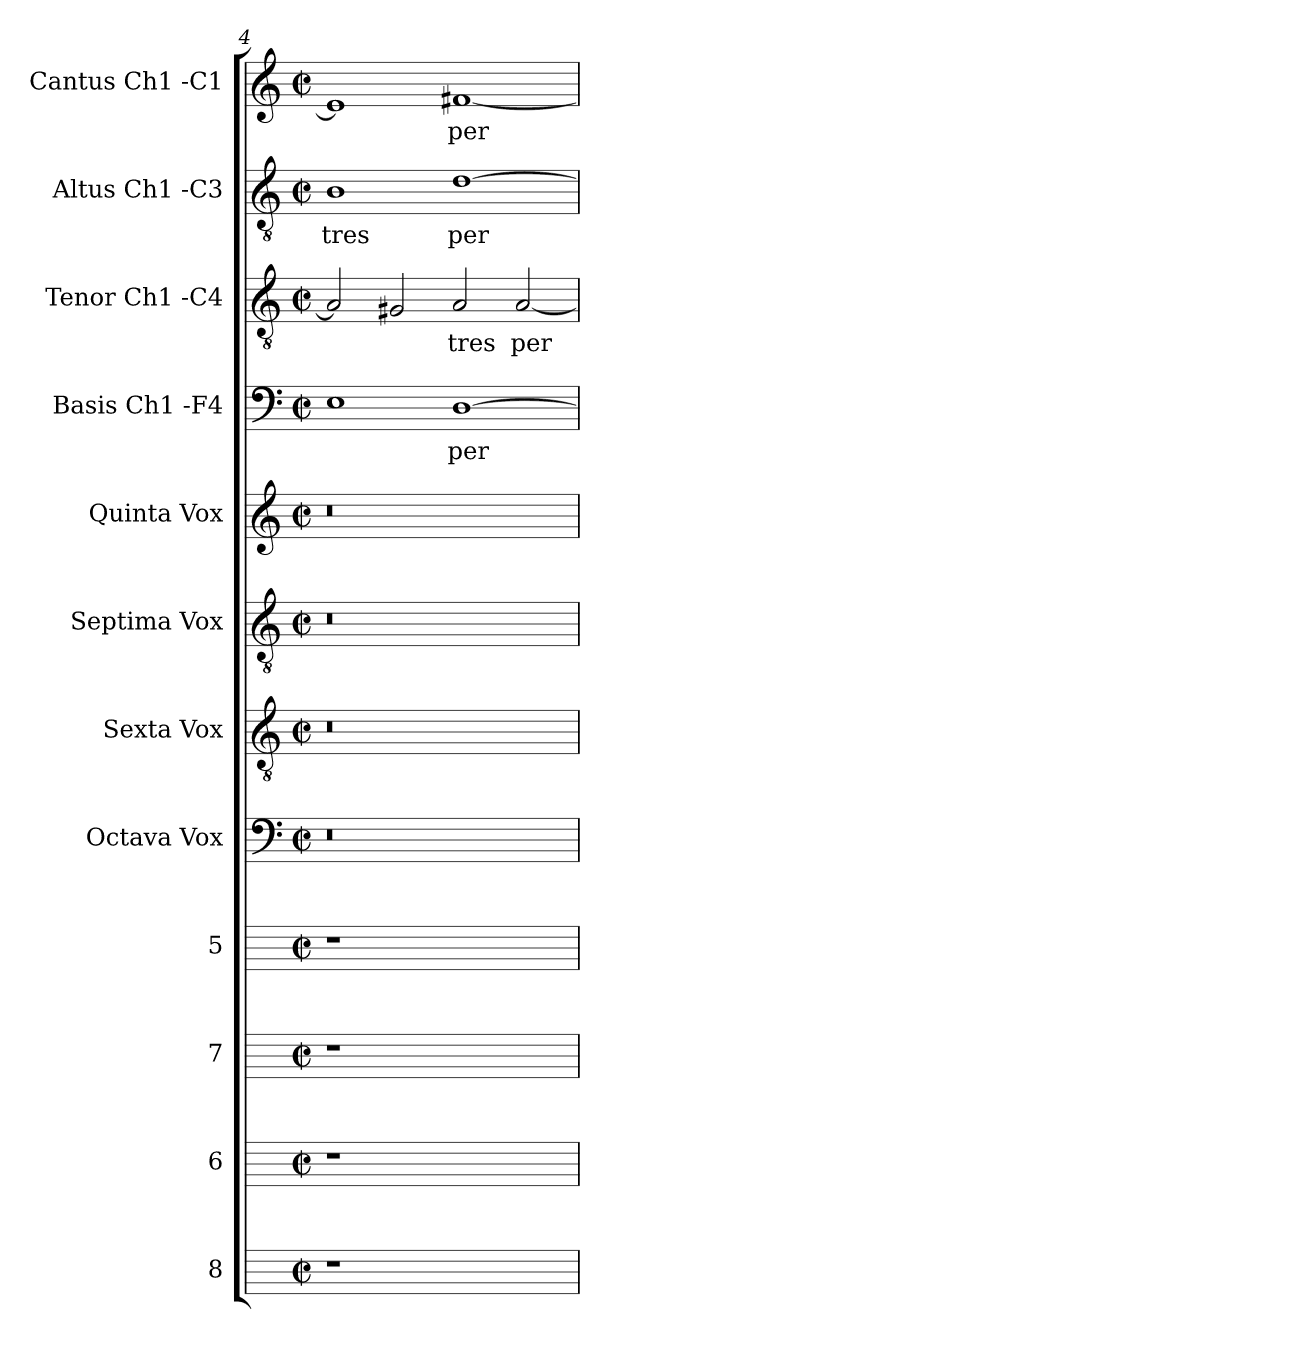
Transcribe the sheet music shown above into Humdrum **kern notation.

**kern	**kern	**kern	**kern	**kern	**kern	**kern	**kern	**kern	**text	**kern	**text	**kern	**text	**kern	**text
*part12	*part11	*part10	*part9	*part8	*part7	*part6	*part5	*part4	*part4	*part3	*part3	*part2	*part2	*part1	*part1
*staff12	*staff11	*staff10	*staff9	*staff8	*staff7	*staff6	*staff5	*staff4	*staff4	*staff3	*staff3	*staff2	*staff2	*staff1	*staff1
*I"8	*I"6	*I"7	*I"5	*I"Octava  Vox	*I"Sexta  Vox	*I"Septima  Vox	*I"Quinta  Vox	*I"Basis  Ch1 -F4	*	*I"Tenor  Ch1 -C4	*	*I"Altus  Ch1 -C3	*	*I"Cantus  Ch1 -C1	*
*	*	*	*	*	*	*	*	*I'B	*	*I'T	*	*I'A	*	*I'C	*
*	*	*	*	*clefF4	*clefGv2	*clefGv2	*clefG2	*clefF4	*	*clefGv2	*	*clefGv2	*	*clefG2	*
*k[]	*k[]	*k[]	*k[]	*k[]	*k[]	*k[]	*k[]	*k[]	*	*k[]	*	*k[]	*	*k[]	*
*C:	*C:	*C:	*C:	*C:	*C:	*C:	*C:	*C:	*	*C:	*	*C:	*	*C:	*
*M2/2	*M2/2	*M2/2	*M2/2	*M2/2	*M2/2	*M2/2	*M2/2	*M2/2	*	*M2/2	*	*M2/2	*	*M2/2	*
*met(c|)	*met(c|)	*met(c|)	*met(c|)	*met(c|)	*met(c|)	*met(c|)	*met(c|)	*met(c|)	*	*met(c|)	*	*met(c|)	*	*met(c|)	*
=4	=4	=4	=4	=4	=4	=4	=4	=4	=4	=4	=4	=4	=4	=4	=4
!	!	!	!	!	!	!	!	!	!LO:LY:b:cj	!	!LO:LY:b:cj	!	!LO:LY:b:cj	!	!LO:LY:b:cj
1r	1r	1r	1r	0r	0r	0r	0r	1E	.	2A/]	--	1B	-tres	1e]	.
!	!	!	!	!	!	!	!	!	!	!	!LO:LY:b:cj	!	!	!	!
.	.	.	.	.	.	.	.	.	.	2G#X/	--	.	.	.	.
!	!	!	!	!	!	!	!	!	!LO:LY:b:cj	!	!LO:LY:b:cj	!	!LO:LY:b:cj	!	!LO:LY:b:cj
1ryy	1ryy	1ryy	1ryy	.	.	.	.	[>1D	per	2A/	-tres	[>1d	per	[<1f#X	per
!	!	!	!	!	!	!	!	!	!	!	!LO:LY:b:cj	!	!	!	!
.	.	.	.	.	.	.	.	.	.	[<2A/	per	.	.	.	.
=	=	=	=	=	=	=	=	=	=	=	=	=	=	=	=
*-	*-	*-	*-	*-	*-	*-	*-	*-	*-	*-	*-	*-	*-	*-	*-
